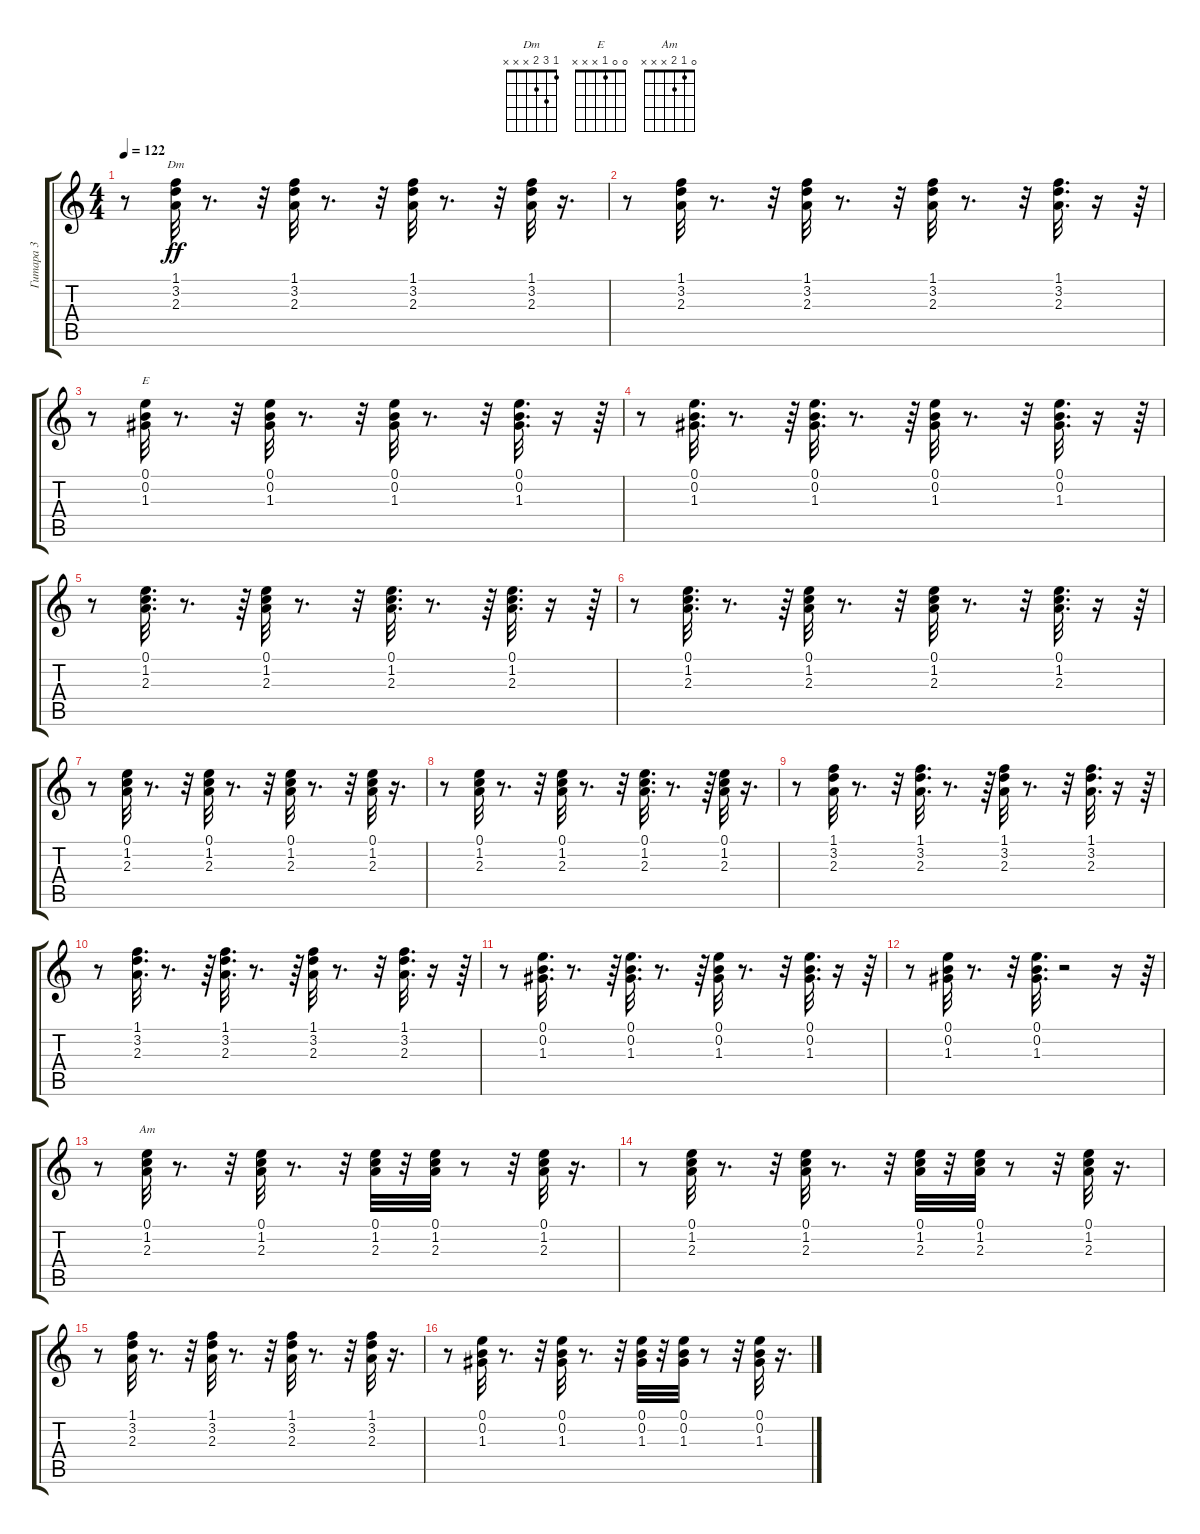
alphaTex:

\track ("Гитара 3" "Гитара 3") {instrument electricguitarjazz}
\staff {score tabs}
\tuning (E4 B3 G3 D3 A2 E2) {hide}
\chord ("Dm" 1 3 2 x x x)
\chord ("E" 0 0 1 x x x)
\chord ("Am" 0 1 2 x x x)
\ts (4 4)
\tempo 122
\clef g2
\ks c
r.8{dy ff} (1.1 3.2 2.3).32{ch "Dm"} r.8{d} r.32 (1.1 3.2 2.3).32 r.8{d} r.32 (1.1 3.2 2.3).32 r.8{d} r.32 (1.1 3.2 2.3).32 r.16{d} |
r.8 (1.1 3.2 2.3).32 r.8{d} r.32 (1.1 3.2 2.3).32 r.8{d} r.32 (1.1 3.2 2.3).32 r.8{d} r.32 (1.1 3.2 2.3).32{d} r.16 r.64 |
r.8 (0.1 0.2 1.3).32{ch "E"} r.8{d} r.32 (0.1 0.2 1.3).32 r.8{d} r.32 (0.1 0.2 1.3).32 r.8{d} r.32 (0.1 0.2 1.3).32{d} r.16 r.64 |
r.8 (0.1 0.2 1.3).32{d} r.8{d} r.64 (0.1 0.2 1.3).32{d} r.8{d} r.64 (0.1 0.2 1.3).32 r.8{d} r.32 (0.1 0.2 1.3).32{d} r.16 r.64 |
r.8 (0.1 1.2 2.3).32{d} r.8{d} r.64 (0.1 1.2 2.3).32 r.8{d} r.32 (0.1 1.2 2.3).32{d} r.8{d} r.64 (0.1 1.2 2.3).32{d} r.16 r.64 |
r.8 (0.1 1.2 2.3).32{d} r.8{d} r.64 (0.1 1.2 2.3).32 r.8{d} r.32 (0.1 1.2 2.3).32 r.8{d} r.32 (0.1 1.2 2.3).32{d} r.16 r.64 |
r.8 (0.1 1.2 2.3).32 r.8{d} r.32 (0.1 1.2 2.3).32 r.8{d} r.32 (0.1 1.2 2.3).32 r.8{d} r.32 (0.1 1.2 2.3).32 r.16{d} |
r.8 (0.1 1.2 2.3).32 r.8{d} r.32 (0.1 1.2 2.3).32 r.8{d} r.32 (0.1 1.2 2.3).32{d} r.8{d} r.64 (0.1 1.2 2.3).32 r.16{d} |
r.8 (1.1 3.2 2.3).32 r.8{d} r.32 (1.1 3.2 2.3).32{d} r.8{d} r.64 (1.1 3.2 2.3).32 r.8{d} r.32 (1.1 3.2 2.3).32{d} r.16 r.64 |
r.8 (1.1 3.2 2.3).32{d} r.8{d} r.64 (1.1 3.2 2.3).32{d} r.8{d} r.64 (1.1 3.2 2.3).32 r.8{d} r.32 (1.1 3.2 2.3).32{d} r.16 r.64 |
r.8 (0.1 0.2 1.3).32{d} r.8{d} r.64 (0.1 0.2 1.3).32{d} r.8{d} r.64 (0.1 0.2 1.3).32 r.8{d} r.32 (0.1 0.2 1.3).32{d} r.16 r.64 |
r.8 (0.1 0.2 1.3).32 r.8{d} r.32 (0.1 0.2 1.3).32{d} r.2 r.16 r.64 |
r.8 (0.1 1.2 2.3).32{ch "Am"} r.8{d} r.32 (0.1 1.2 2.3).32 r.8{d} r.32 (0.1 1.2 2.3).32 r.32 (0.1 1.2 2.3).32 r.8 r.32 (0.1 1.2 2.3).32 r.16{d} |
r.8 (0.1 1.2 2.3).32 r.8{d} r.32 (0.1 1.2 2.3).32 r.8{d} r.32 (0.1 1.2 2.3).32 r.32 (0.1 1.2 2.3).32 r.8 r.32 (0.1 1.2 2.3).32 r.16{d} |
r.8 (1.1 3.2 2.3).32 r.8{d} r.32 (1.1 3.2 2.3).32 r.8{d} r.32 (1.1 3.2 2.3).32 r.8{d} r.32 (1.1 3.2 2.3).32 r.16{d} |
r.8 (0.1 0.2 1.3).32 r.8{d} r.32 (0.1 0.2 1.3).32 r.8{d} r.32 (0.1 0.2 1.3).32 r.32 (0.1 0.2 1.3).32 r.8 r.32 (0.1 0.2 1.3).32 r.16{d}
